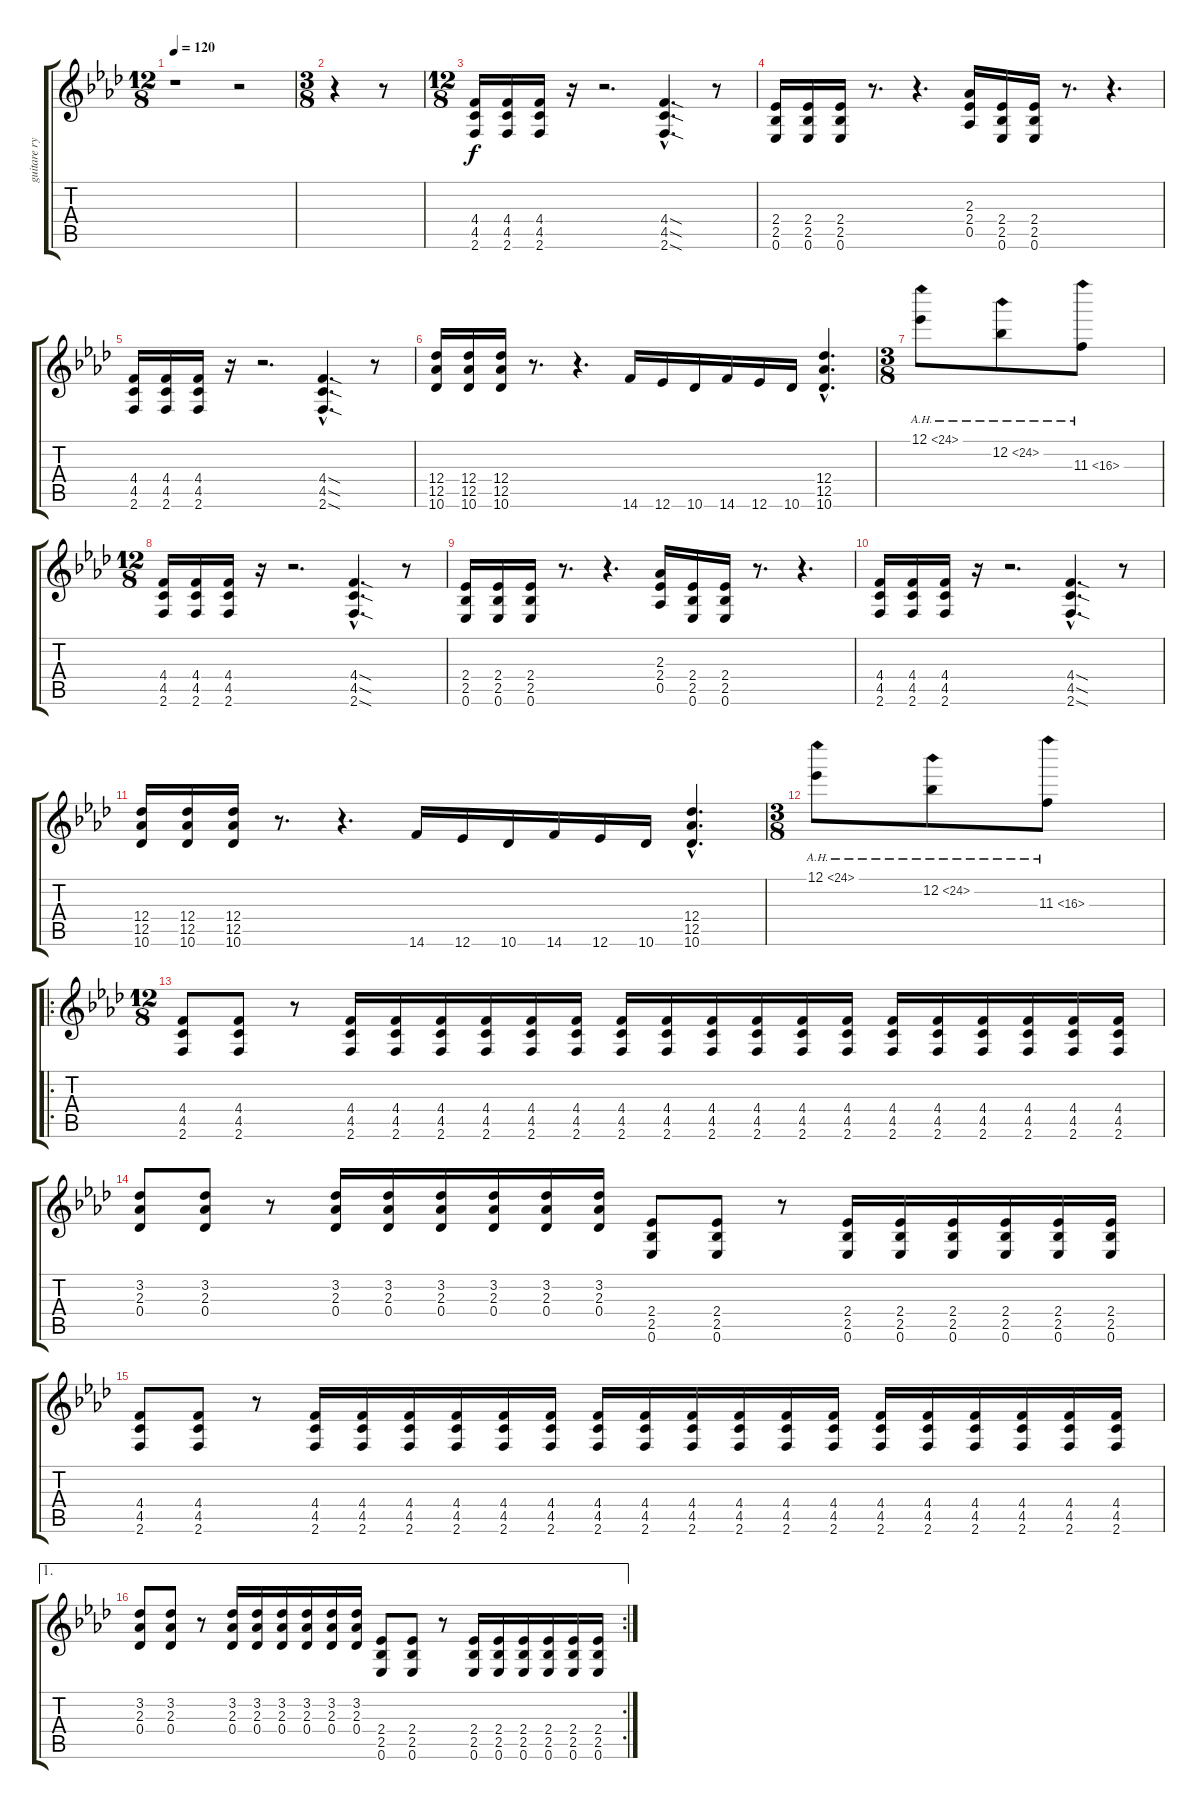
\track ("guitare rythme" "guitare ry") {instrument distortionguitar}
\staff {score tabs}
\tuning (Eb4 Bb3 Gb3 Db3 Ab2 Eb2) {hide}
\ts (12 8)
\tempo 120
\clef g2
\ks fminor
r.1{dy f} r.2 |
\ts (3 8)
r.4 r.8 |
\ts (12 8)
(4.4 4.5 2.6).16 (4.4 4.5 2.6).16 (4.4 4.5 2.6).16 r.16 r.2{d} (4.4{sod hac} 4.5{sod hac} 2.6{sod hac}).4{d} r.8 |
(2.4 2.5 0.6).16 (2.4 2.5 0.6).16 (2.4 2.5 0.6).16 r.8{d} r.4{d} (2.3 2.4 0.5).16 (2.4 2.5 0.6).16 (2.4 2.5 0.6).16 r.8{d} r.4{d} |
(4.4 4.5 2.6).16 (4.4 4.5 2.6).16 (4.4 4.5 2.6).16 r.16 r.2{d} (4.4{sod hac} 4.5{sod hac} 2.6{sod hac}).4{d} r.8 |
(12.4 12.5 10.6).16 (12.4 12.5 10.6).16 (12.4 12.5 10.6).16 r.8{d} r.4{d} 14.6.16 12.6.16 10.6.16 14.6.16 12.6.16 10.6.16 (12.4{hac} 12.5{hac} 10.6{hac}).4{d} |
\ts (3 8)
12.1{ah 12}.8 12.2{ah 12}.8 11.3{ah 5}.8 |
\ts (12 8)
(4.4 4.5 2.6).16 (4.4 4.5 2.6).16 (4.4 4.5 2.6).16 r.16 r.2{d} (4.4{sod hac} 4.5{sod hac} 2.6{sod hac}).4{d} r.8 |
(2.4 2.5 0.6).16 (2.4 2.5 0.6).16 (2.4 2.5 0.6).16 r.8{d} r.4{d} (2.3 2.4 0.5).16 (2.4 2.5 0.6).16 (2.4 2.5 0.6).16 r.8{d} r.4{d} |
(4.4 4.5 2.6).16 (4.4 4.5 2.6).16 (4.4 4.5 2.6).16 r.16 r.2{d} (4.4{sod hac} 4.5{sod hac} 2.6{sod hac}).4{d} r.8 |
(12.4 12.5 10.6).16 (12.4 12.5 10.6).16 (12.4 12.5 10.6).16 r.8{d} r.4{d} 14.6.16 12.6.16 10.6.16 14.6.16 12.6.16 10.6.16 (12.4{hac} 12.5{hac} 10.6{hac}).4{d} |
\ts (3 8)
12.1{ah 12}.8 12.2{ah 12}.8 11.3{ah 5}.8 |
\ro
\ts (12 8)
(4.4 4.5 2.6).8 (4.4 4.5 2.6).8 r.8 (4.4 4.5 2.6).16 (4.4 4.5 2.6).16 (4.4 4.5 2.6).16 (4.4 4.5 2.6).16 (4.4 4.5 2.6).16 (4.4 4.5 2.6).16 (4.4 4.5 2.6).16 (4.4 4.5 2.6).16 (4.4 4.5 2.6).16 (4.4 4.5 2.6).16 (4.4 4.5 2.6).16 (4.4 4.5 2.6).16 (4.4 4.5 2.6).16 (4.4 4.5 2.6).16 (4.4 4.5 2.6).16 (4.4 4.5 2.6).16 (4.4 4.5 2.6).16 (4.4 4.5 2.6).16 |
(3.2 2.3 0.4).8 (3.2 2.3 0.4).8 r.8 (3.2 2.3 0.4).16 (3.2 2.3 0.4).16 (3.2 2.3 0.4).16 (3.2 2.3 0.4).16 (3.2 2.3 0.4).16 (3.2 2.3 0.4).16 (2.4 2.5 0.6).8 (2.4 2.5 0.6).8 r.8 (2.4 2.5 0.6).16 (2.4 2.5 0.6).16 (2.4 2.5 0.6).16 (2.4 2.5 0.6).16 (2.4 2.5 0.6).16 (2.4 2.5 0.6).16 |
(4.4 4.5 2.6).8 (4.4 4.5 2.6).8 r.8 (4.4 4.5 2.6).16 (4.4 4.5 2.6).16 (4.4 4.5 2.6).16 (4.4 4.5 2.6).16 (4.4 4.5 2.6).16 (4.4 4.5 2.6).16 (4.4 4.5 2.6).16 (4.4 4.5 2.6).16 (4.4 4.5 2.6).16 (4.4 4.5 2.6).16 (4.4 4.5 2.6).16 (4.4 4.5 2.6).16 (4.4 4.5 2.6).16 (4.4 4.5 2.6).16 (4.4 4.5 2.6).16 (4.4 4.5 2.6).16 (4.4 4.5 2.6).16 (4.4 4.5 2.6).16 |
\ae 1
\rc 2
(3.2 2.3 0.4).8 (3.2 2.3 0.4).8 r.8 (3.2 2.3 0.4).16 (3.2 2.3 0.4).16 (3.2 2.3 0.4).16 (3.2 2.3 0.4).16 (3.2 2.3 0.4).16 (3.2 2.3 0.4).16 (2.4 2.5 0.6).8 (2.4 2.5 0.6).8 r.8 (2.4 2.5 0.6).16 (2.4 2.5 0.6).16 (2.4 2.5 0.6).16 (2.4 2.5 0.6).16 (2.4 2.5 0.6).16 (2.4 2.5 0.6).16
